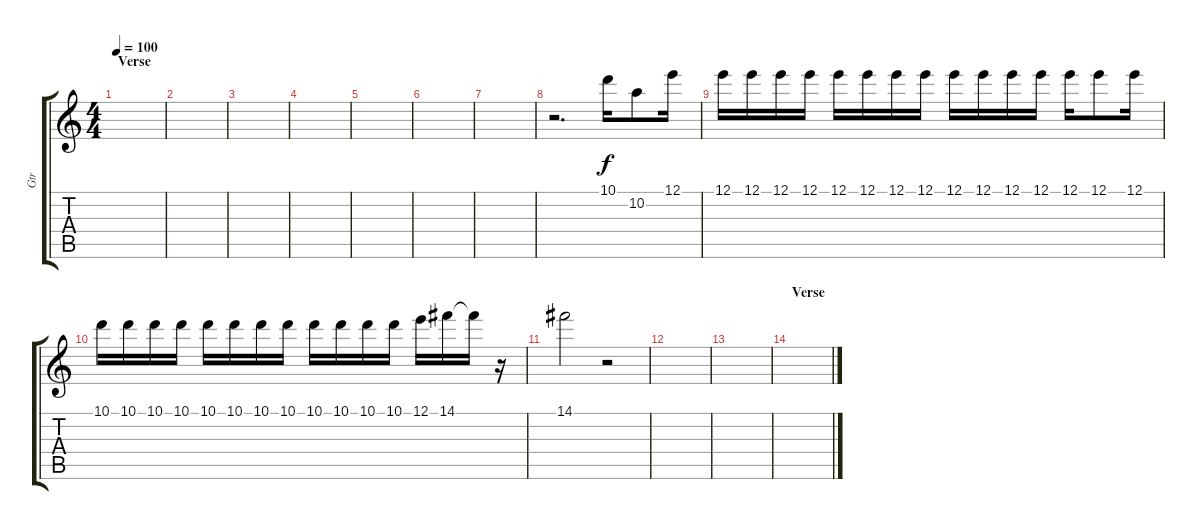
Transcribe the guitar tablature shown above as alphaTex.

\track ("Gtr" "Gtr") {instrument overdrivenguitar}
\staff {score tabs}
\tuning (E4 B3 G3 D3 A2 E2) {hide}
\ts (4 4)
\section ("" "Verse")
\tempo 100
\clef g2
\ks c
|
|
|
|
|
|
|
r.2{d} 10.1.16 10.2.8 12.1.16 |
12.1.16 12.1.16 12.1.16 12.1.16 12.1.16 12.1.16 12.1.16 12.1.16 12.1.16 12.1.16 12.1.16 12.1.16 12.1.16 12.1.8 12.1.16 |
10.1.16 10.1.16 10.1.16 10.1.16 10.1.16 10.1.16 10.1.16 10.1.16 10.1.16 10.1.16 10.1.16 10.1.16 12.1.16 14.1.16 14.1{t}.16 r.16 |
14.1.2 r.2 |
|
|
\section ("" "Verse")
